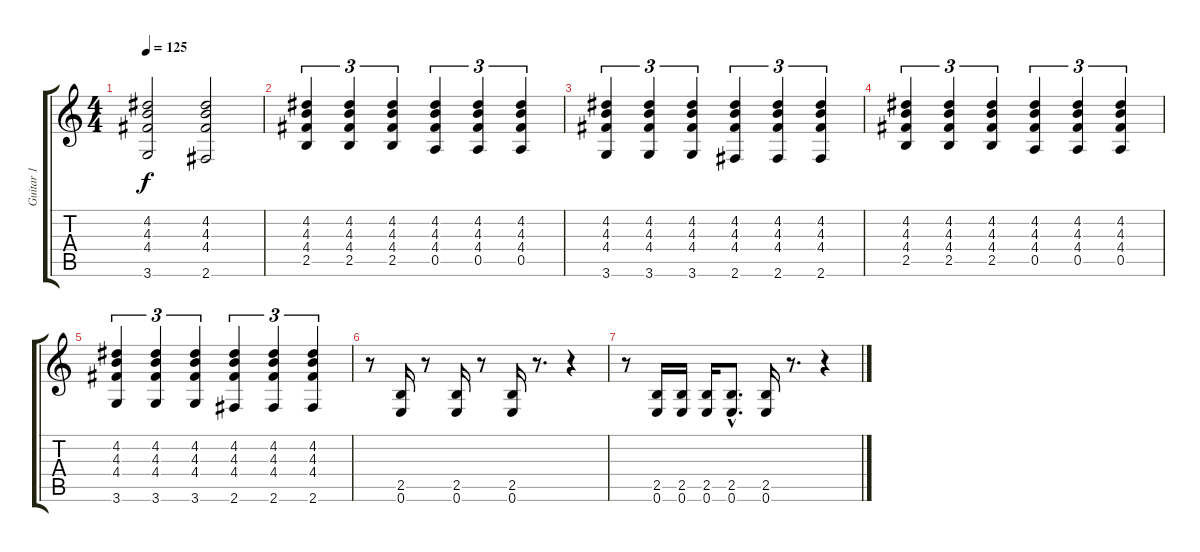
\track ("Guitar 1" "Guitar 1") {instrument electricguitarclean}
\staff {score tabs}
\tuning (E4 B3 G3 D3 A2 E2) {hide}
\ts (4 4)
\tempo 125
\clef g2
\ks c
(4.2 4.3 4.4 3.6).2{dy f} (4.2 4.3 4.4 2.6).2 |
(4.2 4.3 4.4 2.5).4{tu (3 2)} (4.2 4.3 4.4 2.5).4{tu (3 2)} (4.2 4.3 4.4 2.5).4{tu (3 2)} (4.2 4.3 4.4 0.5).4{tu (3 2)} (4.2 4.3 4.4 0.5).4{tu (3 2)} (4.2 4.3 4.4 0.5).4{tu (3 2)} |
(4.2 4.3 4.4 3.6).4{tu (3 2)} (4.2 4.3 4.4 3.6).4{tu (3 2)} (4.2 4.3 4.4 3.6).4{tu (3 2)} (4.2 4.3 4.4 2.6).4{tu (3 2)} (4.2 4.3 4.4 2.6).4{tu (3 2)} (4.2 4.3 4.4 2.6).4{tu (3 2)} |
(4.2 4.3 4.4 2.5).4{tu (3 2)} (4.2 4.3 4.4 2.5).4{tu (3 2)} (4.2 4.3 4.4 2.5).4{tu (3 2)} (4.2 4.3 4.4 0.5).4{tu (3 2)} (4.2 4.3 4.4 0.5).4{tu (3 2)} (4.2 4.3 4.4 0.5).4{tu (3 2)} |
(4.2 4.3 4.4 3.6).4{tu (3 2)} (4.2 4.3 4.4 3.6).4{tu (3 2)} (4.2 4.3 4.4 3.6).4{tu (3 2)} (4.2 4.3 4.4 2.6).4{tu (3 2)} (4.2 4.3 4.4 2.6).4{tu (3 2)} (4.2 4.3 4.4 2.6).4{tu (3 2)} |
r.8 (2.5 0.6).16 r.8 (2.5 0.6).16 r.8 (2.5 0.6).16 r.8{d} r.4 |
r.8 (2.5 0.6).16 (2.5 0.6).16 (2.5 0.6).16 (2.5{hac} 0.6{hac}).8{d} (2.5 0.6).16 r.8{d} r.4
